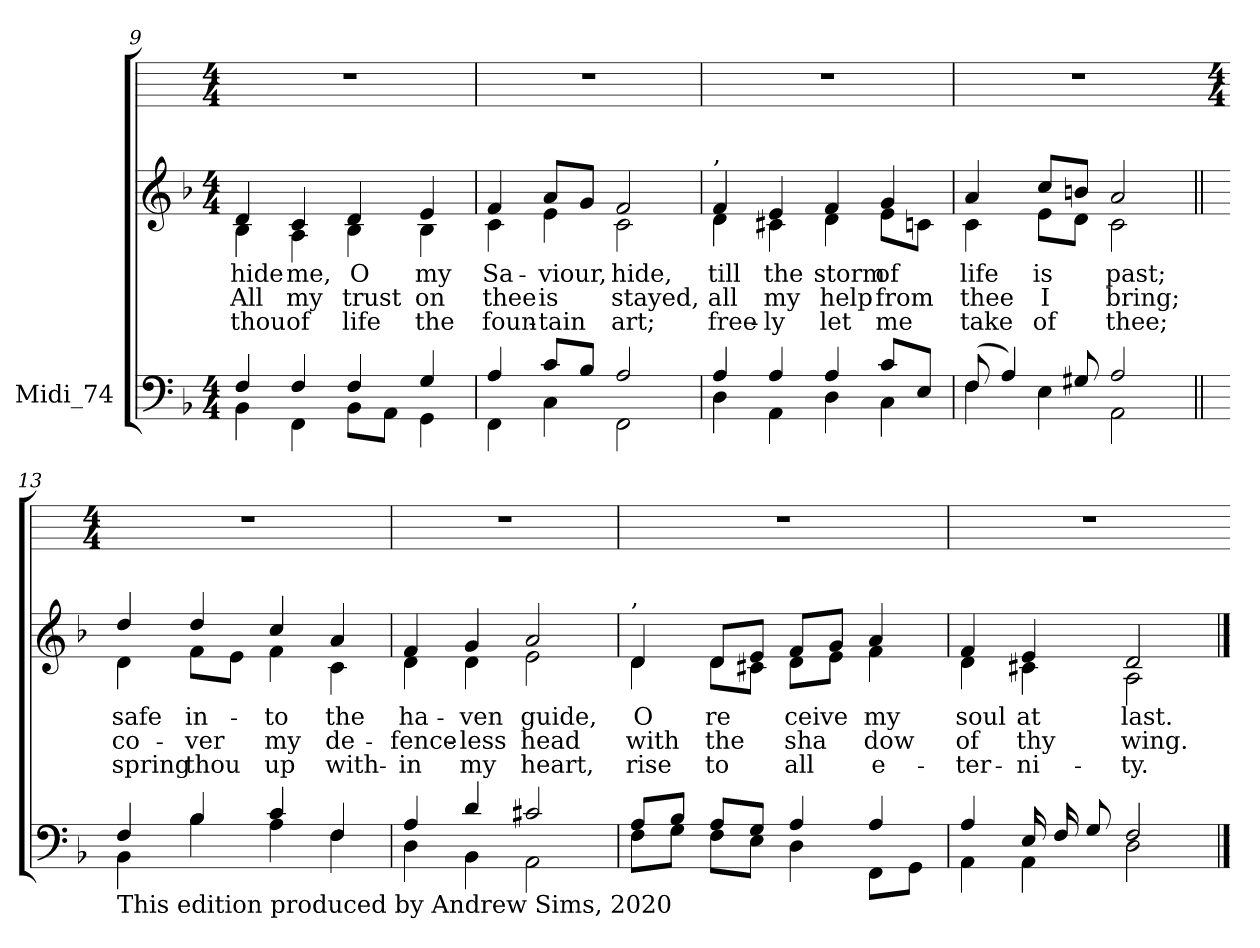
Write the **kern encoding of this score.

**kern	**kern	**text	**text	**text	**kern
*part3	*part2	*part2	*part2	*part2	*part1
*staff3	*staff2	*staff2	*staff2	*staff2	*staff1
*I"Midi_74	*	*	*	*	*
!!LO:LB:g=z
*clefF4	*clefG2	*	*	*	*
*k[b-]	*k[b-]	*	*	*	*
*F:	*F:	*	*	*	*
*M4/4	*M4/4	*	*	*	*M4/4
=9	=9	=9	=9	=9	=9
*^	*	*	*	*	*
!	!	!	!LO:LY:b	!LO:LY:b	!LO:LY:b	!
*	*	*^	*	*	*	*
4F/	4BB-\	4d/	4B-\	hide	All	thou	1r
!	!	!	!	!LO:LY:b	!LO:LY:b	!LO:LY:b	!
4F/	4FF\	4c/	4A\	me,	my	of	.
!	!	!	!	!LO:LY:b	!LO:LY:b	!LO:LY:b	!
4F/	8BB-\L	4d/	4B-\	O	trust	life	.
.	8AA\J	.	.	.	.	.	.
!	!	!	!	!LO:LY:b	!LO:LY:b	!LO:LY:b	!
4G/	4GG\	4e/	4B-\	my	on	the	.
=10	=10	=10	=10	=10	=10	=10	=10
!	!	!	!	!LO:LY:b	!LO:LY:b	!LO:LY:b	!
4A/	4FF\	4f/	4c\	Sa-	-thee	foun-	1r
!	!	!	!	!LO:LY:b	!LO:LY:b	!LO:LY:b	!
8c/L	4C\	8a/L	4e\	-viour,	is	tain	.
8B-/J	.	8g/J	.	.	.	.	.
!	!	!	!	!LO:LY:b	!LO:LY:b	!LO:LY:b	!
2A/	2FF\	2f/	2c\	hide,	stayed,	art;	.
=11	=11	=11	=11	=11	=11	=11	=11
!	!	!LO:TX:a:t=,	!	!	!	!	!
!	!	!	!	!LO:LY:b	!LO:LY:b	!LO:LY:b	!
4A/	4D\	4f/	4d\	till	all	free-	1r
!	!	!	!	!LO:LY:b	!LO:LY:b	!LO:LY:b	!
4A/	4AA\	4e/	4c#X\	-the	my	ly	.
!	!	!	!	!LO:LY:b	!LO:LY:b	!LO:LY:b	!
4A/	4D\	4f/	4d\	storm	help	let	.
!	!	!	!	!LO:LY:b	!LO:LY:b	!LO:LY:b	!
8c/L	4C\	4g/	8e\L	of	from	me	.
8E/J	.	.	8cn\J	.	.	.	.
=12	=12	=12	=12	=12	=12	=12	=12
!	!	!	!	!LO:LY:b	!LO:LY:b	!LO:LY:b	!
(>8F/	4F\	4a/	4c\	life	thee	take	1r
4A/)	.	.	.	.	.	.	.
!	!	!	!	!LO:LY:b	!LO:LY:b	!LO:LY:b	!
.	4E\	8cc/L	8e\L	is	I	of	.
8G#X/	.	8bn/J	8d\J	.	.	.	.
!	!	!	!	!LO:LY:b	!LO:LY:b	!LO:LY:b	!
2A/	2AA\	2a/	2c\	past;	bring;	thee;	.
!!LO:LB:g=z
=13||	=13||	=13||	=13||	=13	=13	=13	=13
*	*	*	*	*	*	*	*M4/4
!LO:TX:b:t=This edition produced by Andrew Sims, 2020	!	!	!	!	!	!	!
!	!	!	!	!LO:LY:b	!LO:LY:b	!LO:LY:b	!
4F/	4BB-\	4dd/	4d\	safe	co-	-spring	1r
!	!	!	!	!LO:LY:b	!LO:LY:b	!LO:LY:b	!
4B-/	4B-\	4dd/	8f\L	in-	-ver	thou	.
.	.	.	8e\J	.	.	.	.
!	!	!	!	!LO:LY:b	!LO:LY:b	!LO:LY:b	!
4c/	4A\	4cc/	4f\	to	my	up	.
!	!	!	!	!LO:LY:b	!LO:LY:b	!LO:LY:b	!
4F/	4F\	4a/	4c\	the	de-	-with-	.
=14	=14	=14	=14	=14	=14	=14	=14
!	!	!	!	!LO:LY:b	!LO:LY:b	!LO:LY:b	!
4A/	4D\	4f/	4d\	-ha-	-fence-	-in	1r
!	!	!	!	!LO:LY:b	!LO:LY:b	!LO:LY:b	!
4d/	4BB-\	4g/	4d\	ven	less	my	.
!	!	!	!	!LO:LY:b	!LO:LY:b	!LO:LY:b	!
2c#X/	2AA\	2a/	2e\	guide,	head	heart,	.
=15	=15	=15	=15	=15	=15	=15	=15
!	!	!LO:TX:a:t=,	!	!	!	!	!
!	!	!	!	!LO:LY:b	!LO:LY:b	!LO:LY:b	!
8A/L	8F\L	4d/	4d\	O	with	rise	1r
8B-/J	8G\J	.	.	.	.	.	.
!	!	!	!	!LO:LY:b	!LO:LY:b	!LO:LY:b	!
8A/L	8F\L	8d/L	8d\L	re	the	to	.
8G/J	8E\J	8e/J	8c#X\J	.	.	.	.
!	!	!	!	!LO:LY:b	!LO:LY:b	!LO:LY:b	!
4A/	4D\	8f/L	8d\L	ceive	sha	all	.
.	.	8g/J	8e\J	.	.	.	.
!	!	!	!	!LO:LY:b	!LO:LY:b	!LO:LY:b	!
4A/	8FF\L	4a/	4f\	my	dow	e-	.
.	8GG\J	.	.	.	.	.	.
=16	=16	=16	=16	=16	=16	=16	=16
!	!	!	!	!LO:LY:b	!LO:LY:b	!LO:LY:b	!
4A/	4AA\	4f/	4d\	-soul	of	ter-	1r
!	!	!	!	!LO:LY:b	!LO:LY:b	!LO:LY:b	!
16E/LL	4AA\	4e/	4c#X\	-at	thy	ni-	.
16F/	.	.	.	.	.	.	.
8G/J	.	.	.	.	.	.	.
!	!	!	!	!LO:LY:b	!LO:LY:b	!LO:LY:b	!
2F/	2D\	2d/	2A\	-last.	wing.	ty.	.
*v	*v	*	*	*	*	*	*
*	*v	*v	*	*	*	*
==	==	=	=	=	=
*-	*-	*-	*-	*-	*-
